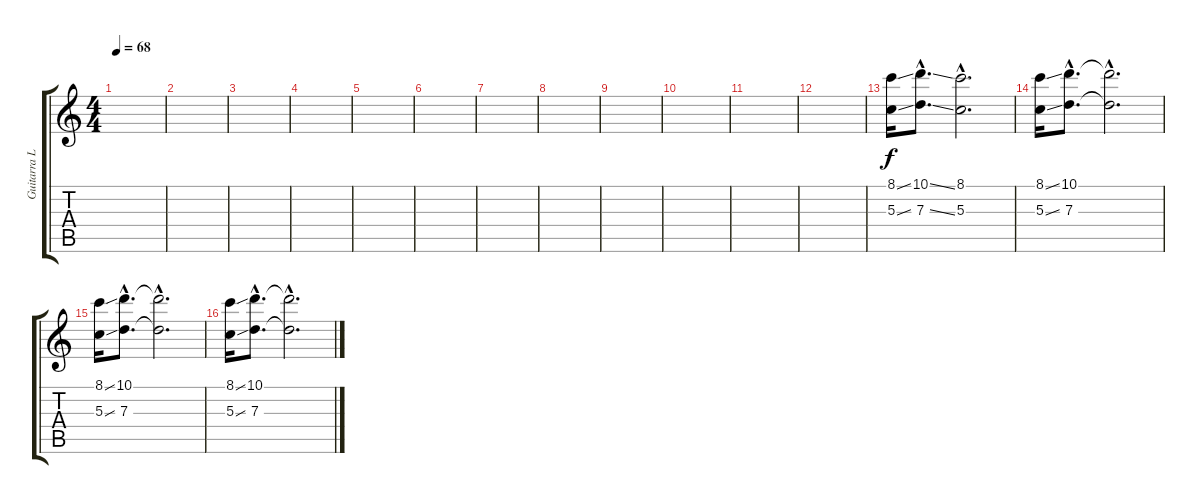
\track ("Guitarra Limpa" "Guitarra L") {instrument electricguitarclean}
\staff {score tabs}
\tuning (E4 B3 G3 D3 A2 E2) {hide}
\ts (4 4)
\tempo 68
\clef g2
\ks c
|
|
|
|
|
|
|
|
|
|
|
|
(8.1{ss} 5.3{ss}).16 (10.1{ss hac} 7.3{ss hac}).8{d} (8.1{hac} 5.3{hac}).2{d} |
(8.1{ss} 5.3{ss}).16 (10.1{hac} 7.3{hac}).8{d} (10.1{hac t} 7.3{hac t}).2{d} |
(8.1{ss} 5.3{ss}).16 (10.1{hac} 7.3{hac}).8{d} (10.1{hac t} 7.3{hac t}).2{d} |
(8.1{ss} 5.3{ss}).16 (10.1{hac} 7.3{hac}).8{d} (10.1{hac t} 7.3{hac t}).2{d}
